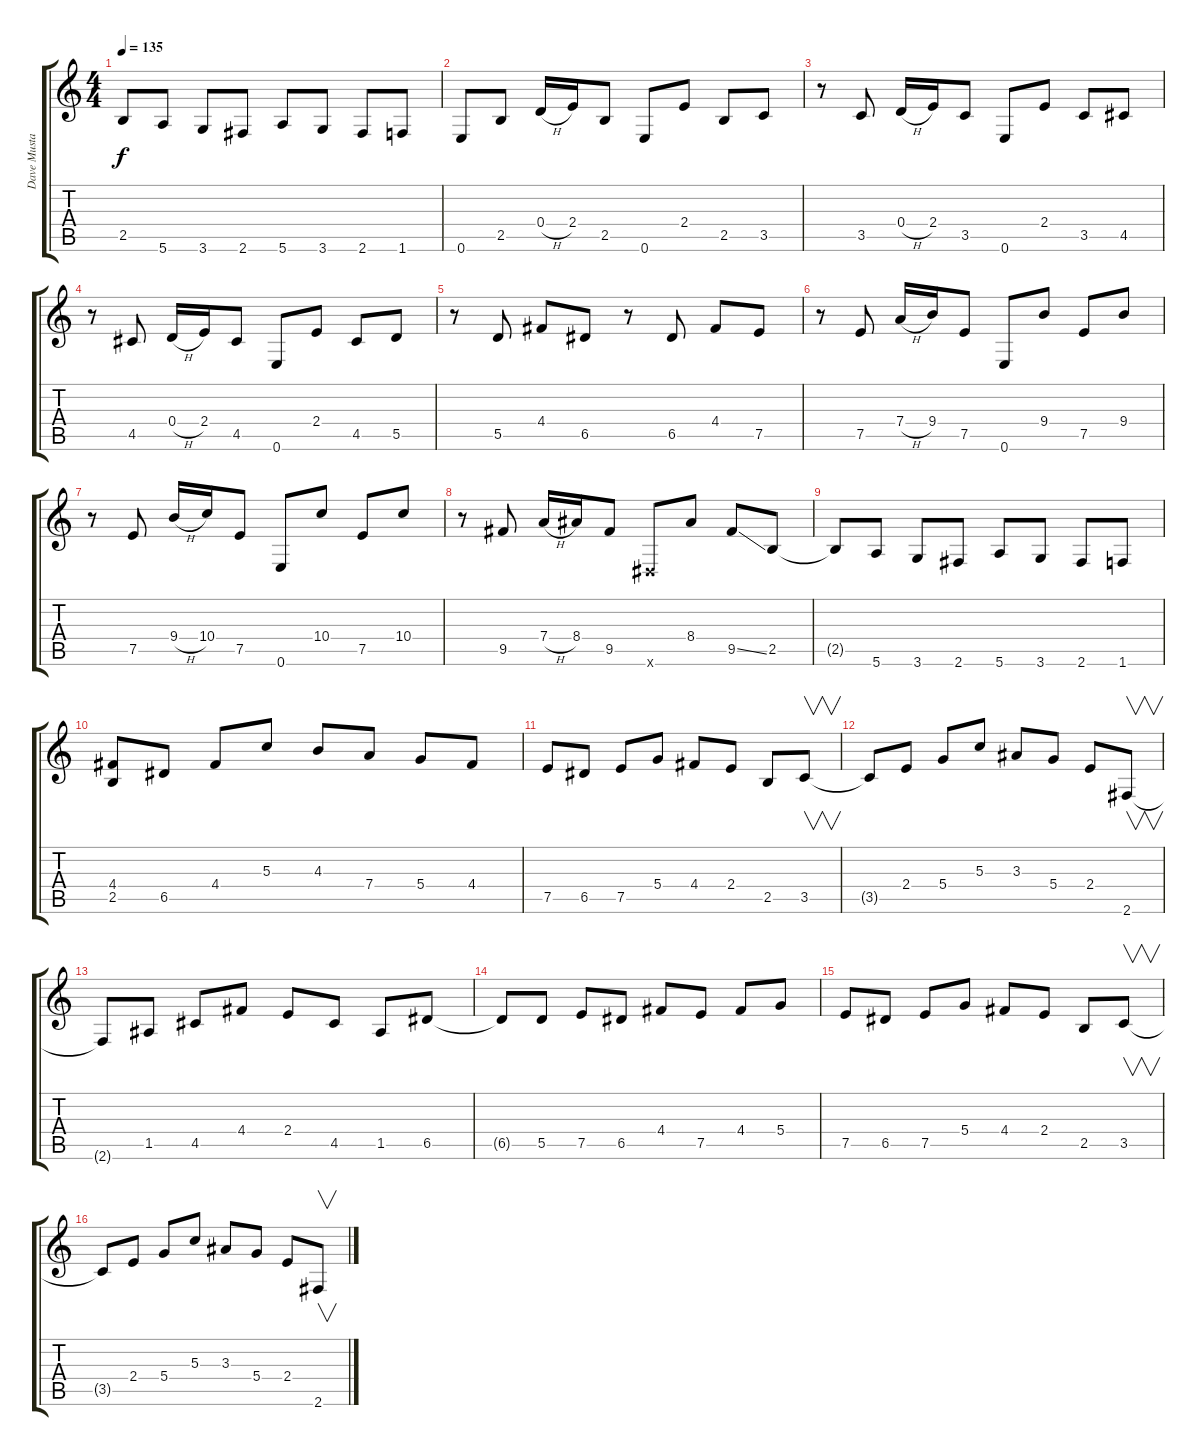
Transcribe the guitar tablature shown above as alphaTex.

\track ("Dave Mustaine" "Dave Musta") {instrument distortionguitar}
\staff {score tabs}
\tuning (E4 B3 G3 D3 A2 E2) {hide}
\ts (4 4)
\tempo 135
\clef g2
\ks c
2.5{t}.8{dy f} 5.6.8 3.6.8 2.6.8 5.6.8 3.6.8 2.6.8 1.6.8 |
0.6.8 2.5.8 0.4{h}.16 2.4.16 2.5.8 0.6.8 2.4.8 2.5.8 3.5.8 |
r.8 3.5.8 0.4{h}.16 2.4.16 3.5.8 0.6.8 2.4.8 3.5.8 4.5.8 |
r.8 4.5.8 0.4{h}.16 2.4.16 4.5.8 0.6.8 2.4.8 4.5.8 5.5.8 |
r.8 5.5.8 4.4.8 6.5.8 r.8 6.5.8 4.4.8 7.5.8 |
r.8 7.5.8 7.4{h}.16 9.4.16 7.5.8 0.6.8 9.4.8 7.5.8 9.4.8 |
r.8 7.5.8 9.4{h}.16 10.4.16 7.5.8 0.6.8 10.4.8 7.5.8 10.4.8 |
r.8 9.5.8 7.4{h}.16 8.4.16 9.5.8 -1.6{x}.8 8.4.8 9.5{ss}.8 2.5.8 |
2.5{t}.8 5.6.8 3.6.8 2.6.8 5.6.8 3.6.8 2.6.8 1.6.8 |
(4.4 2.5).8 6.5.8 4.4.8 5.3.8 4.3.8 7.4.8 5.4.8 4.4.8 |
7.5.8 6.5.8 7.5.8 5.4.8 4.4.8 2.4.8 2.5.8 3.5.8{v} |
3.5{t}.8 2.4.8 5.4.8 5.3.8 3.3.8 5.4.8 2.4.8 2.6.8{v} |
2.6{t}.8 1.5.8 4.5.8 4.4.8 2.4.8 4.5.8 1.5.8 6.5.8 |
6.5{t}.8 5.5.8 7.5.8 6.5.8 4.4.8 7.5.8 4.4.8 5.4.8 |
7.5.8 6.5.8 7.5.8 5.4.8 4.4.8 2.4.8 2.5.8 3.5.8{v} |
3.5{t}.8 2.4.8 5.4.8 5.3.8 3.3.8 5.4.8 2.4.8 2.6.8{v}
